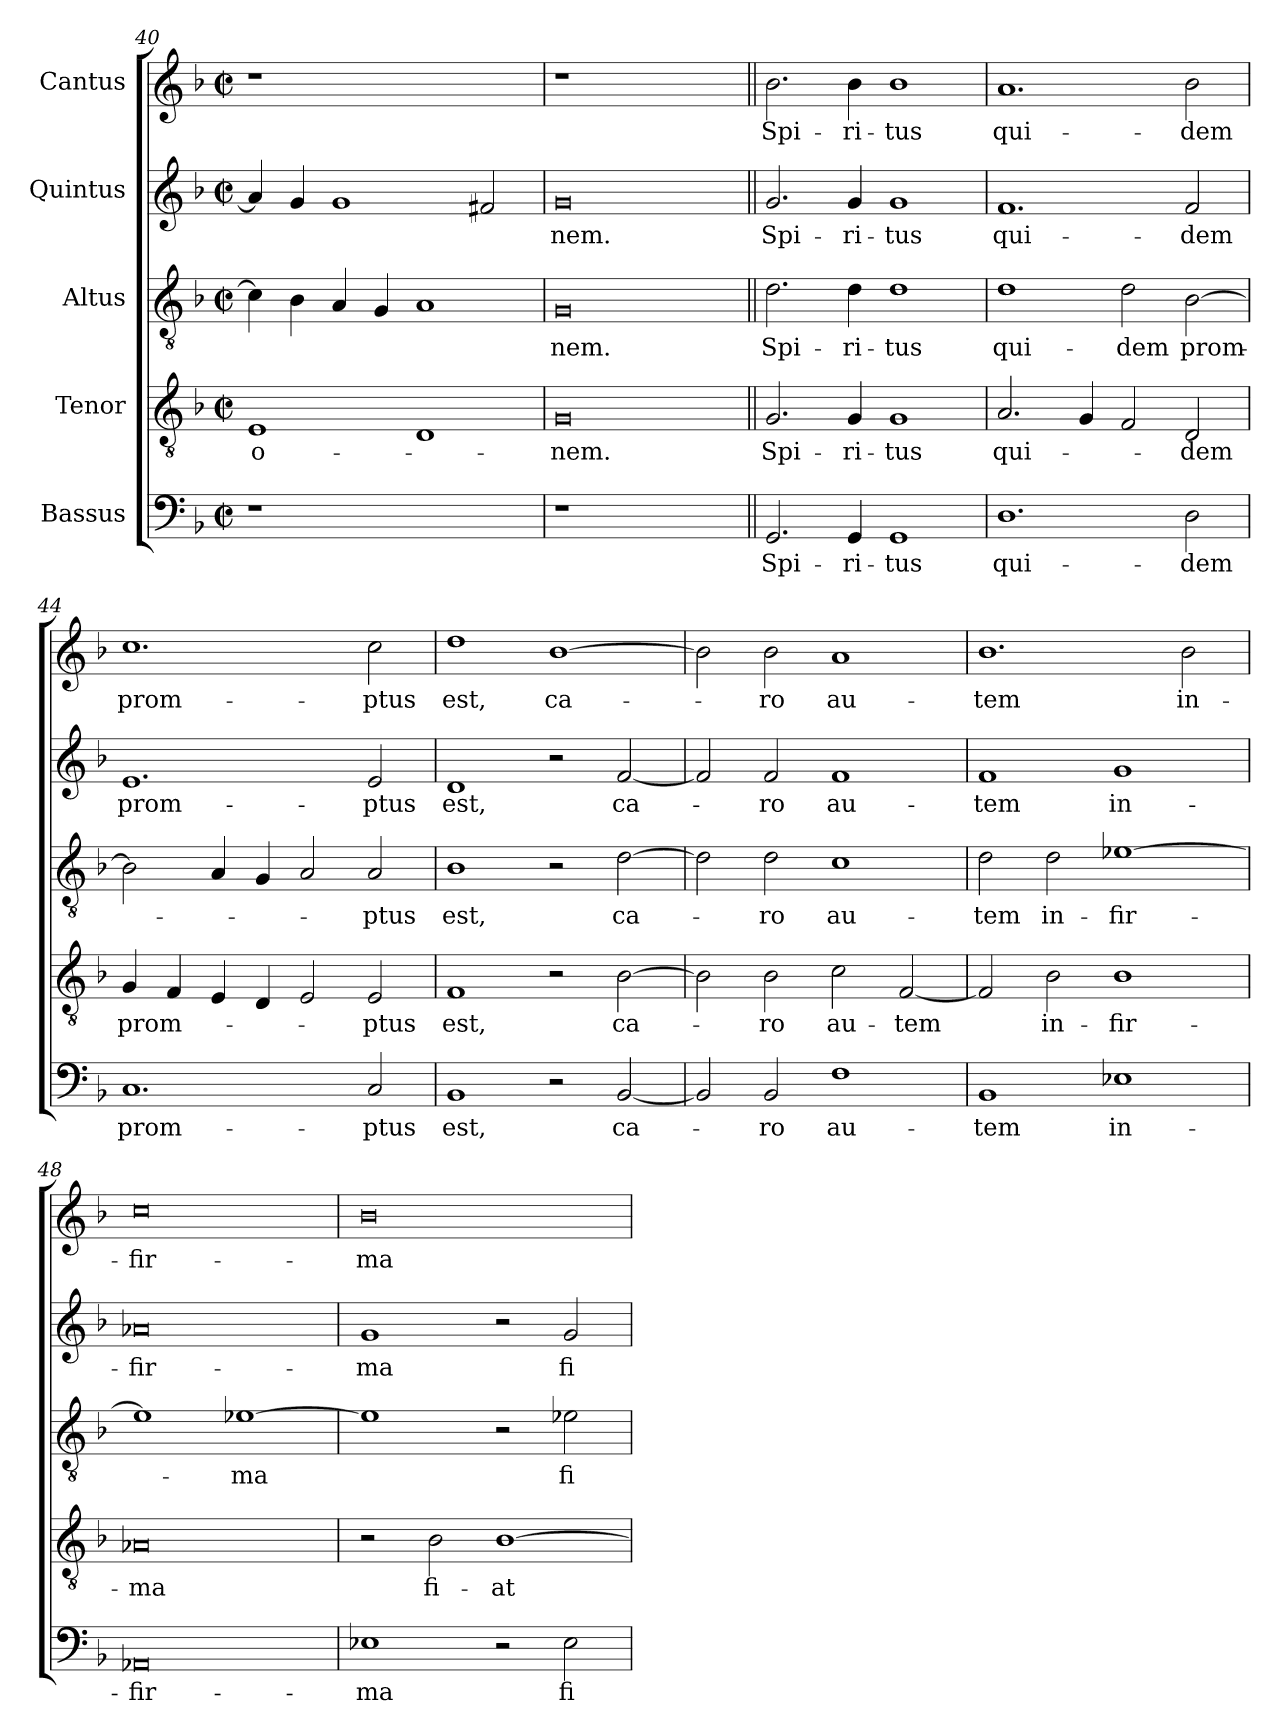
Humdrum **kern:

**kern	**text	**kern	**text	**kern	**text	**kern	**text	**kern	**text
*part5	*part5	*part4	*part4	*part3	*part3	*part2	*part2	*part1	*part1
*staff5	*staff5	*staff4	*staff4	*staff3	*staff3	*staff2	*staff2	*staff1	*staff1
*I"Bassus	*	*I"Tenor	*	*I"Altus	*	*I"Quintus	*	*I"Cantus	*
*clefF4	*	*clefGv2	*	*clefGv2	*	*clefG2	*	*clefG2	*
*k[b-]	*	*k[b-]	*	*k[b-]	*	*k[b-]	*	*k[b-]	*
*F:	*	*F:	*	*F:	*	*F:	*	*F:	*
*M2/2	*	*M2/2	*	*M2/2	*	*M2/2	*	*M2/2	*
*met(c|)	*	*met(c|)	*	*met(c|)	*	*met(c|)	*	*met(c|)	*
=40	=40	=40	=40	=40	=40	=40	=40	=40	=40
!	!	!	!LO:LY:b	!	!	!	!	!	!
1r	.	1E	-o-	4c\]	.	4a/]	.	1r	.
.	.	.	.	4B-\	.	4g/	.	.	.
.	.	.	.	4A/	.	1g	.	.	.
.	.	.	.	4G/	.	.	.	.	.
1ryy	.	1D	.	1A	.	.	.	1ryy	.
.	.	.	.	.	.	2f#X/	.	.	.
=41	=41	=41	=41	=41	=41	=41	=41	=41	=41
!	!	!	!LO:LY:b	!	!LO:LY:b	!	!LO:LY:b	!	!
1r	.	0G	-nem.	0G	-nem.	0g	-nem.	1r	.
1ryy	.	.	.	.	.	.	.	1ryy	.
!!LO:LB:g=z
=42||	=42||	=42||	=42||	=42||	=42||	=42||	=42||	=42||	=42||
!	!LO:LY:b	!	!LO:LY:b	!	!LO:LY:b	!	!LO:LY:b	!	!LO:LY:b
2.GG/	Spi-	2.G/	Spi-	2.d\	Spi-	2.g/	Spi-	2.b-\	Spi-
!	!LO:LY:b	!	!LO:LY:b	!	!LO:LY:b	!	!LO:LY:b	!	!LO:LY:b
4GG/	-ri-	4G/	-ri-	4d\	-ri-	4g/	-ri-	4b-\	-ri-
!	!LO:LY:b	!	!LO:LY:b	!	!LO:LY:b	!	!LO:LY:b	!	!LO:LY:b
1GG	-tus	1G	-tus	1d	-tus	1g	-tus	1b-	-tus
=43	=43	=43	=43	=43	=43	=43	=43	=43	=43
!	!LO:LY:b	!	!LO:LY:b	!	!LO:LY:b	!	!LO:LY:b	!	!LO:LY:b
1.D	qui-	2.A/	qui-	1d	qui-	1.f	qui-	1.a	qui-
.	.	4G/	.	.	.	.	.	.	.
!	!	!	!	!	!LO:LY:b	!	!	!	!
.	.	2F/	.	2d\	-dem	.	.	.	.
!	!LO:LY:b	!	!LO:LY:b	!	!LO:LY:b	!	!LO:LY:b	!	!LO:LY:b
2D\	-dem	2D/	-dem	[2B-\	prom-	2f/	-dem	2b-\	-dem
=44	=44	=44	=44	=44	=44	=44	=44	=44	=44
!	!LO:LY:b	!	!LO:LY:b	!	!	!	!LO:LY:b	!	!LO:LY:b
1.C	prom-	4G/	prom-	2B-\]	.	1.e	prom-	1.cc	prom-
.	.	4F/	.	.	.	.	.	.	.
.	.	4E/	.	4A/	.	.	.	.	.
.	.	4D/	.	4G/	.	.	.	.	.
.	.	2E/	.	2A/	.	.	.	.	.
!	!LO:LY:b	!	!LO:LY:b	!	!LO:LY:b	!	!LO:LY:b	!	!LO:LY:b
2C/	-ptus	2E/	-ptus	2A/	-ptus	2e/	-ptus	2cc\	-ptus
=45	=45	=45	=45	=45	=45	=45	=45	=45	=45
!	!LO:LY:b	!	!LO:LY:b	!	!LO:LY:b	!	!LO:LY:b	!	!LO:LY:b
1BB-	est,	1F	est,	1B-	est,	1d	est,	1dd	est,
!	!	!	!	!	!	!	!	!	!LO:LY:b
2r	.	2r	.	2r	.	2r	.	[1b-	ca-
!	!LO:LY:b	!	!LO:LY:b	!	!LO:LY:b	!	!LO:LY:b	!	!
[2BB-/	ca-	[2B-\	ca-	[2d\	ca-	[2f/	ca-	.	.
=46	=46	=46	=46	=46	=46	=46	=46	=46	=46
2BB-/]	.	2B-\]	.	2d\]	.	2f/]	.	2b-\]	.
!	!LO:LY:b	!	!LO:LY:b	!	!LO:LY:b	!	!LO:LY:b	!	!LO:LY:b
2BB-/	-ro	2B-\	-ro	2d\	-ro	2f/	-ro	2b-\	-ro
!	!LO:LY:b	!	!LO:LY:b	!	!LO:LY:b	!	!LO:LY:b	!	!LO:LY:b
1F	au-	2c\	au-	1c	au-	1f	au-	1a	au-
!	!	!	!LO:LY:b	!	!	!	!	!	!
.	.	[2F/	-tem	.	.	.	.	.	.
=47	=47	=47	=47	=47	=47	=47	=47	=47	=47
!	!LO:LY:b	!	!	!	!LO:LY:b	!	!LO:LY:b	!	!LO:LY:b
1BB-	-tem	2F/]	.	2d\	-tem	1f	-tem	1.b-	-tem
!	!	!	!LO:LY:b	!	!LO:LY:b	!	!	!	!
.	.	2B-\	in-	2d\	in-	.	.	.	.
!	!LO:LY:b	!	!LO:LY:b	!	!LO:LY:b	!	!LO:LY:b	!	!
1E-X	in-	1B-	-fir-	[1e-X	-fir-	1g	in-	.	.
!	!	!	!	!	!	!	!	!	!LO:LY:b
.	.	.	.	.	.	.	.	2b-\	in-
=48	=48	=48	=48	=48	=48	=48	=48	=48	=48
!	!LO:LY:b	!	!LO:LY:b	!	!	!	!LO:LY:b	!	!LO:LY:b
0AA-X	-fir-	0A-X	-ma	1e-]	.	0a-X	-fir-	0cc	-fir-
!	!	!	!	!	!LO:LY:b	!	!	!	!
.	.	.	.	[1e-X	-ma	.	.	.	.
!!LO:LB:g=z
=49	=49	=49	=49	=49	=49	=49	=49	=49	=49
!	!LO:LY:b	!	!	!	!	!	!LO:LY:b	!	!LO:LY:b
1E-X	-ma	2r	.	1e-]	.	1g	-ma	0b-	-ma
!	!	!	!LO:LY:b	!	!	!	!	!	!
.	.	2B-\	fi-	.	.	.	.	.	.
!	!	!	!LO:LY:b	!	!	!	!	!	!
2r	.	[1B-	-at	2r	.	2r	.	.	.
!	!LO:LY:b	!	!	!	!LO:LY:b	!	!LO:LY:b	!	!
2E-\	fi-	.	.	2e-X\	fi-	2g/	fi-	.	.
=	=	=	=	=	=	=	=	=	=
*-	*-	*-	*-	*-	*-	*-	*-	*-	*-
